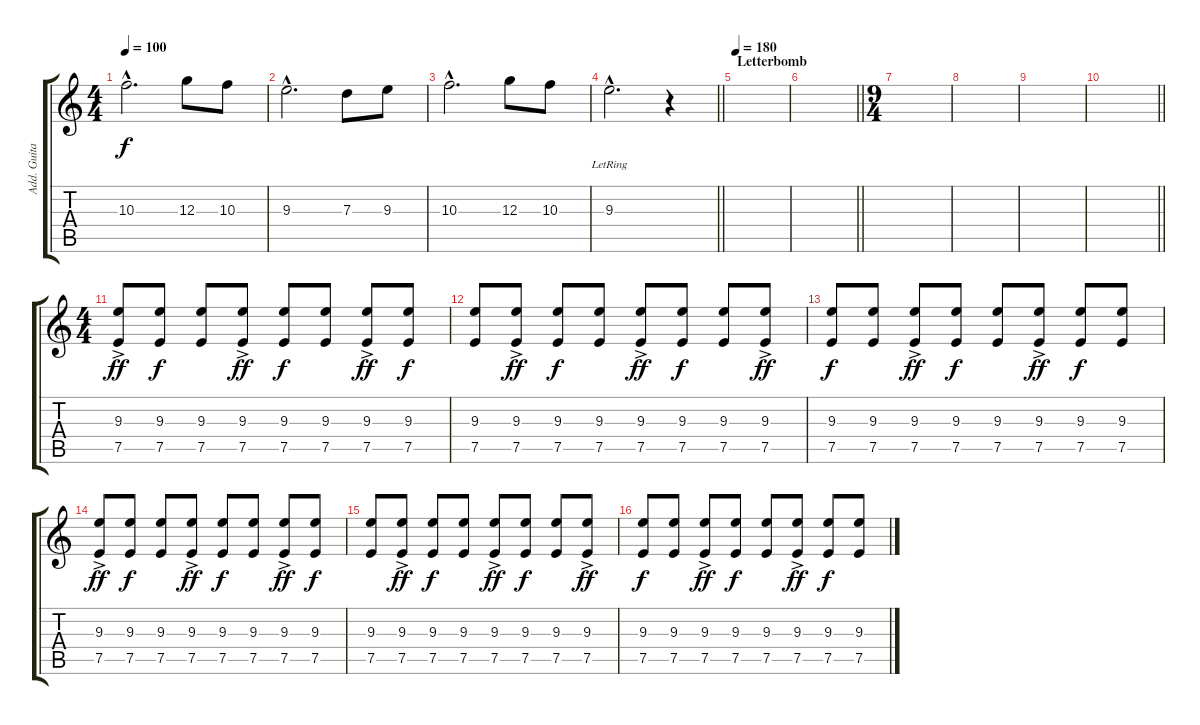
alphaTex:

\track ("Add. Guitar 2" "Add. Guita") {instrument distortionguitar}
\staff {score tabs}
\tuning (E4 B3 G3 D3 A2 E2) {hide}
\ts (4 4)
\tempo 100
\clef g2
\ks c
10.3{hac}.2{d dy f} 12.3.8 10.3.8 |
9.3{hac}.2{d} 7.3.8 9.3.8 |
10.3{hac}.2{d} 12.3.8 10.3.8 |
\barLineRight lightlight
9.3{hac lr}.2{d volume 0} r.4 |
\section ("" "Letterbomb")
\tempo 180
|
\barLineRight lightlight
|
\ts (9 4)
|
|
|
\barLineRight lightlight
|
\ts (4 4)
(9.3{ac} 7.5{ac}).8{dy ff} (9.3 7.5).8{dy f} (9.3 7.5).8 (9.3{ac} 7.5{ac}).8{dy ff} (9.3 7.5).8{dy f} (9.3 7.5).8 (9.3{ac} 7.5{ac}).8{dy ff} (9.3 7.5).8{dy f} |
(9.3 7.5).8 (9.3{ac} 7.5{ac}).8{dy ff} (9.3 7.5).8{dy f} (9.3 7.5).8 (9.3{ac} 7.5{ac}).8{dy ff} (9.3 7.5).8{dy f} (9.3 7.5).8 (9.3{ac} 7.5{ac}).8{dy ff} |
(9.3 7.5).8{dy f} (9.3 7.5).8 (9.3{ac} 7.5{ac}).8{dy ff} (9.3 7.5).8{dy f} (9.3 7.5).8 (9.3{ac} 7.5{ac}).8{dy ff} (9.3 7.5).8{dy f} (9.3 7.5).8 |
(9.3{ac} 7.5{ac}).8{dy ff} (9.3 7.5).8{dy f} (9.3 7.5).8 (9.3{ac} 7.5{ac}).8{dy ff} (9.3 7.5).8{dy f} (9.3 7.5).8 (9.3{ac} 7.5{ac}).8{dy ff} (9.3 7.5).8{dy f} |
(9.3 7.5).8 (9.3{ac} 7.5{ac}).8{dy ff} (9.3 7.5).8{dy f} (9.3 7.5).8 (9.3{ac} 7.5{ac}).8{dy ff} (9.3 7.5).8{dy f} (9.3 7.5).8 (9.3{ac} 7.5{ac}).8{dy ff} |
(9.3 7.5).8{dy f} (9.3 7.5).8 (9.3{ac} 7.5{ac}).8{dy ff} (9.3 7.5).8{dy f} (9.3 7.5).8 (9.3{ac} 7.5{ac}).8{dy ff} (9.3 7.5).8{dy f} (9.3 7.5).8
